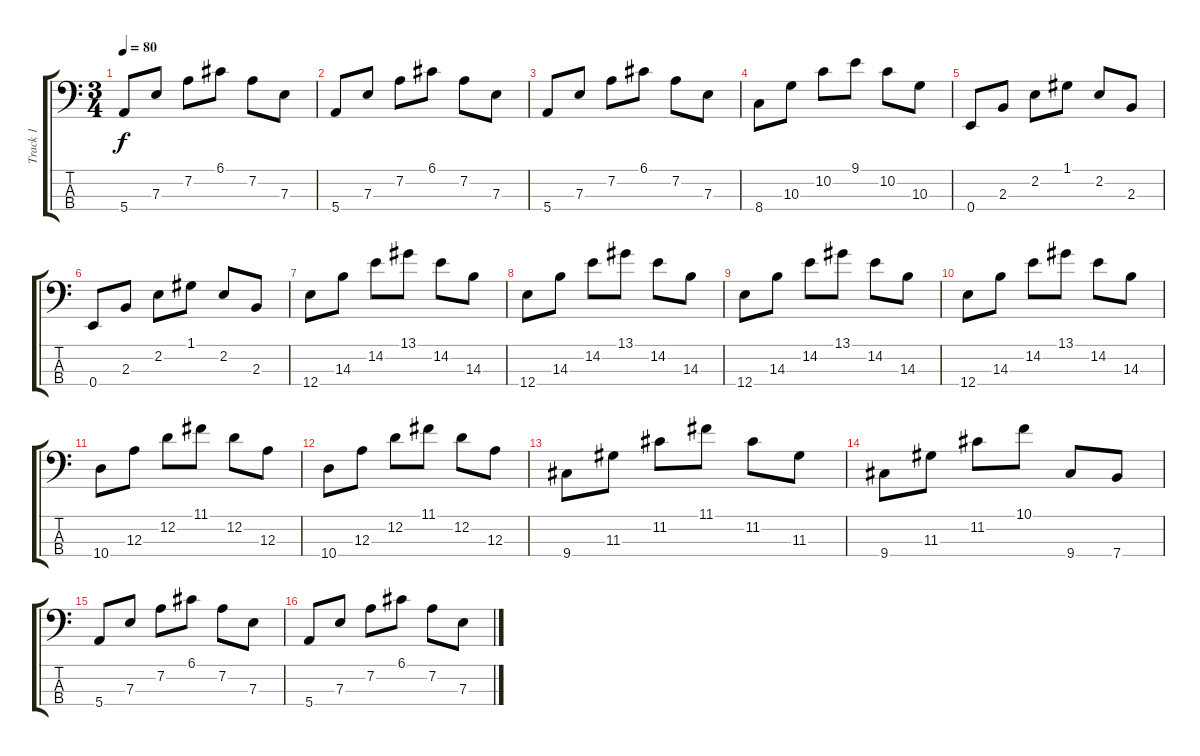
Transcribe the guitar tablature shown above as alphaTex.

\track ("Track 1" "Track 1") {instrument electricbasspick}
\staff {score tabs}
\tuning (G2 D2 A1 E1) {hide}
\ts (3 4)
\tempo 80
\clef f4
\ks c
5.4.8{dy f} 7.3.8 7.2.8 6.1.8 7.2.8 7.3.8 |
5.4.8 7.3.8 7.2.8 6.1.8 7.2.8 7.3.8 |
5.4.8 7.3.8 7.2.8 6.1.8 7.2.8 7.3.8 |
8.4.8 10.3.8 10.2.8 9.1.8 10.2.8 10.3.8 |
0.4.8 2.3.8 2.2.8 1.1.8 2.2.8 2.3.8 |
0.4.8 2.3.8 2.2.8 1.1.8 2.2.8 2.3.8 |
12.4.8 14.3.8 14.2.8 13.1.8 14.2.8 14.3.8 |
12.4.8 14.3.8 14.2.8 13.1.8 14.2.8 14.3.8 |
12.4.8 14.3.8 14.2.8 13.1.8 14.2.8 14.3.8 |
12.4.8 14.3.8 14.2.8 13.1.8 14.2.8 14.3.8 |
10.4.8 12.3.8 12.2.8 11.1.8 12.2.8 12.3.8 |
10.4.8 12.3.8 12.2.8 11.1.8 12.2.8 12.3.8 |
9.4.8 11.3.8 11.2.8 11.1.8 11.2.8 11.3.8 |
9.4.8 11.3.8 11.2.8 10.1.8 9.4.8 7.4.8 |
5.4.8 7.3.8 7.2.8 6.1.8 7.2.8 7.3.8 |
5.4.8 7.3.8 7.2.8 6.1.8 7.2.8 7.3.8
